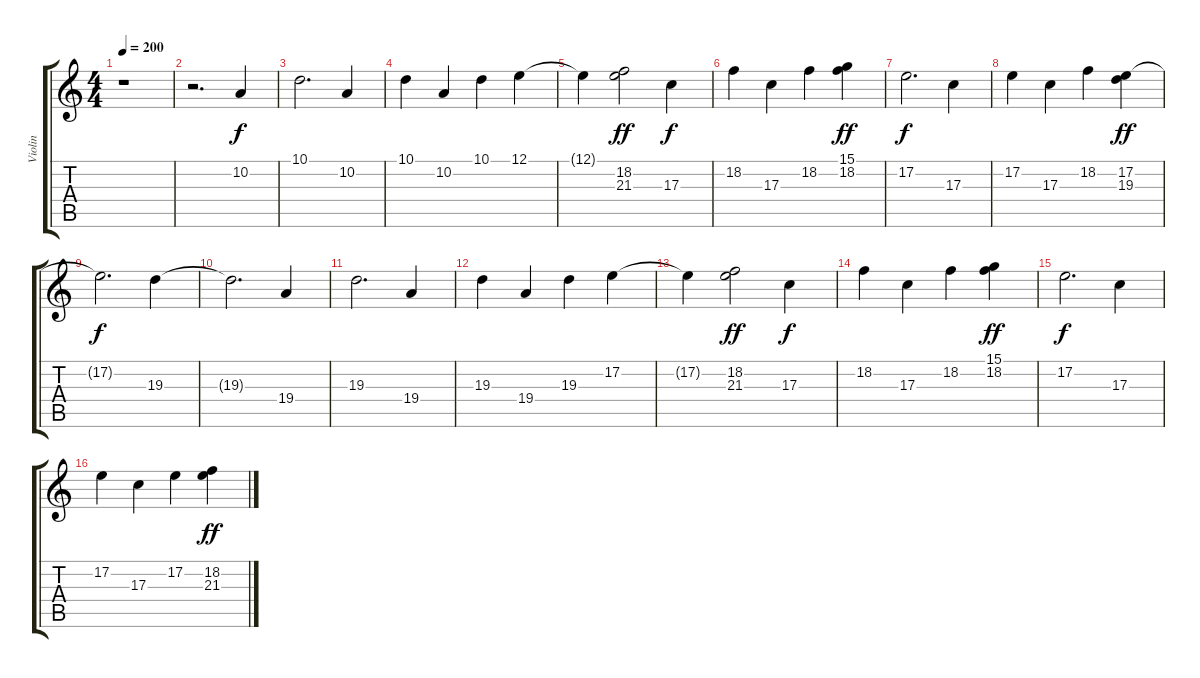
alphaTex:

\track ("Violin" "Violin") {instrument violin}
\staff {score tabs}
\tuning (E4 B3 G3 D3 A2 E2) {hide}
\ts (4 4)
\tempo 200
\clef g2
\ks c
r.1{dy f} |
r.2{d} 10.2.4 |
10.1.2{d} 10.2.4 |
10.1.4 10.2.4 10.1.4 12.1.4 |
12.1{t}.4 (18.2 21.3).2{dy ff} 17.3.4{dy f} |
18.2.4 17.3.4 18.2.4 (15.1 18.2).4{dy ff} |
17.2.2{d dy f} 17.3.4 |
17.2.4 17.3.4 18.2.4 (17.2 19.3).4{dy ff} |
17.2{t}.2{d dy f} 19.3.4 |
19.3{t}.2{d} 19.4.4 |
19.3.2{d} 19.4.4 |
19.3.4 19.4.4 19.3.4 17.2.4 |
17.2{t}.4 (18.2 21.3).2{dy ff} 17.3.4{dy f} |
18.2.4 17.3.4 18.2.4 (15.1 18.2).4{dy ff} |
17.2.2{d dy f} 17.3.4 |
17.2.4 17.3.4 17.2.4 (18.2 21.3).4{dy ff}
